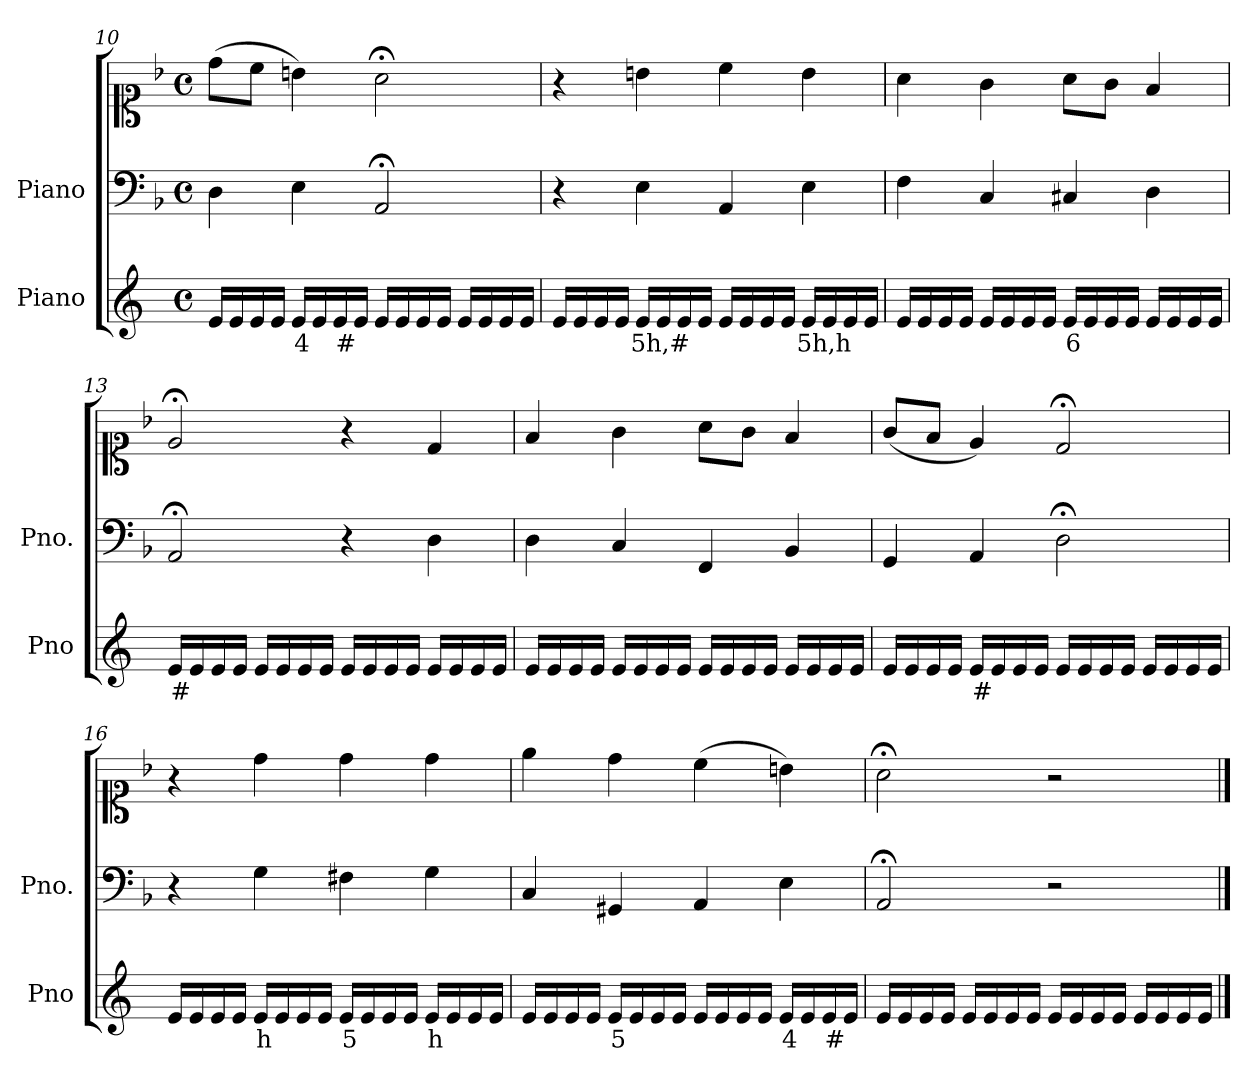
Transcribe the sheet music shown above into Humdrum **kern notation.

**kern	**text	**kern	**kern
*part2	*part2	*part1	*part1
*staff3	*staff3	*staff2	*staff1
*I"Piano	*	*I"Piano	*
*I'Pno	*	*I'Pno.	*
*clefG2	*	*clefF4	*clefC1
*k[]	*	*k[b-]	*k[b-]
*M4/4	*	*M4/4	*M4/4
*met(c)	*	*met(c)	*met(c)
=10	=10	=10	=10
16e/LL	.	4D\	(>8dd\L
16e/	.	.	.
16e/	.	.	8cc\J
16e/JJ	.	.	.
!	!LO:LY:b	!	!
16e/LL	4	4E\	4bn\)
16e/	.	.	.
!	!LO:LY:b	!	!
16e/	#	.	.
16e/JJ	.	.	.
16e/LL	.	2AA;</	2a;<\
16e/	.	.	.
16e/	.	.	.
16e/JJ	.	.	.
16e/LL	.	.	.
16e/	.	.	.
16e/	.	.	.
16e/JJ	.	.	.
=11	=11	=11	=11
16e/LL	.	4r	4r
16e/	.	.	.
16e/	.	.	.
16e/JJ	.	.	.
!	!LO:LY:b	!	!
16e/LL	5h,#	4E\	4bn\
16e/	.	.	.
16e/	.	.	.
16e/JJ	.	.	.
16e/LL	.	4AA/	4cc\
16e/	.	.	.
16e/	.	.	.
16e/JJ	.	.	.
!	!LO:LY:b	!	!
16e/LL	5h,h	4E\	4b\
16e/	.	.	.
16e/	.	.	.
16e/JJ	.	.	.
=12	=12	=12	=12
16e/LL	.	4F\	4a\
16e/	.	.	.
16e/	.	.	.
16e/JJ	.	.	.
16e/LL	.	4C/	4g\
16e/	.	.	.
16e/	.	.	.
16e/JJ	.	.	.
!	!LO:LY:b	!	!
16e/LL	6	4C#X/	8a\L
16e/	.	.	.
16e/	.	.	8g\J
16e/JJ	.	.	.
16e/LL	.	4D\	4f/
16e/	.	.	.
16e/	.	.	.
16e/JJ	.	.	.
=13	=13	=13	=13
!	!LO:LY:b	!	!
16e/LL	#	2AA;</	2e;</
16e/	.	.	.
16e/	.	.	.
16e/JJ	.	.	.
16e/LL	.	.	.
16e/	.	.	.
16e/	.	.	.
16e/JJ	.	.	.
16e/LL	.	4r	4r
16e/	.	.	.
16e/	.	.	.
16e/JJ	.	.	.
16e/LL	.	4D\	4d/
16e/	.	.	.
16e/	.	.	.
16e/JJ	.	.	.
=14	=14	=14	=14
16e/LL	.	4D\	4f/
16e/	.	.	.
16e/	.	.	.
16e/JJ	.	.	.
16e/LL	.	4C/	4g\
16e/	.	.	.
16e/	.	.	.
16e/JJ	.	.	.
16e/LL	.	4FF/	8a\L
16e/	.	.	.
16e/	.	.	8g\J
16e/JJ	.	.	.
16e/LL	.	4BB-/	4f/
16e/	.	.	.
16e/	.	.	.
16e/JJ	.	.	.
=15	=15	=15	=15
16e/LL	.	4GG/	(<8g/L
16e/	.	.	.
16e/	.	.	8f/J
16e/JJ	.	.	.
!	!LO:LY:b	!	!
16e/LL	#	4AA/	4e/)
16e/	.	.	.
16e/	.	.	.
16e/JJ	.	.	.
16e/LL	.	2D;<\	2d;</
16e/	.	.	.
16e/	.	.	.
16e/JJ	.	.	.
16e/LL	.	.	.
16e/	.	.	.
16e/	.	.	.
16e/JJ	.	.	.
=16	=16	=16	=16
16e/LL	.	4r	4r
16e/	.	.	.
16e/	.	.	.
16e/JJ	.	.	.
!	!LO:LY:b	!	!
16e/LL	h	4G\	4dd\
16e/	.	.	.
16e/	.	.	.
16e/JJ	.	.	.
!	!LO:LY:b	!	!
16e/LL	5	4F#X\	4dd\
16e/	.	.	.
16e/	.	.	.
16e/JJ	.	.	.
!	!LO:LY:b	!	!
16e/LL	h	4G\	4dd\
16e/	.	.	.
16e/	.	.	.
16e/JJ	.	.	.
=17	=17	=17	=17
16e/LL	.	4C/	4ee\
16e/	.	.	.
16e/	.	.	.
16e/JJ	.	.	.
!	!LO:LY:b	!	!
16e/LL	5	4GG#X/	4dd\
16e/	.	.	.
16e/	.	.	.
16e/JJ	.	.	.
16e/LL	.	4AA/	(>4cc\
16e/	.	.	.
16e/	.	.	.
16e/JJ	.	.	.
!	!LO:LY:b	!	!
16e/LL	4	4E\	4bn\)
16e/	.	.	.
!	!LO:LY:b	!	!
16e/	#	.	.
16e/JJ	.	.	.
=18	=18	=18	=18
16e/LL	.	2AA;</	2a;<\
16e/	.	.	.
16e/	.	.	.
16e/JJ	.	.	.
16e/LL	.	.	.
16e/	.	.	.
16e/	.	.	.
16e/JJ	.	.	.
16e/LL	.	2r	2r
16e/	.	.	.
16e/	.	.	.
16e/JJ	.	.	.
16e/LL	.	.	.
16e/	.	.	.
16e/	.	.	.
16e/JJ	.	.	.
==	==	==	==
*-	*-	*-	*-
